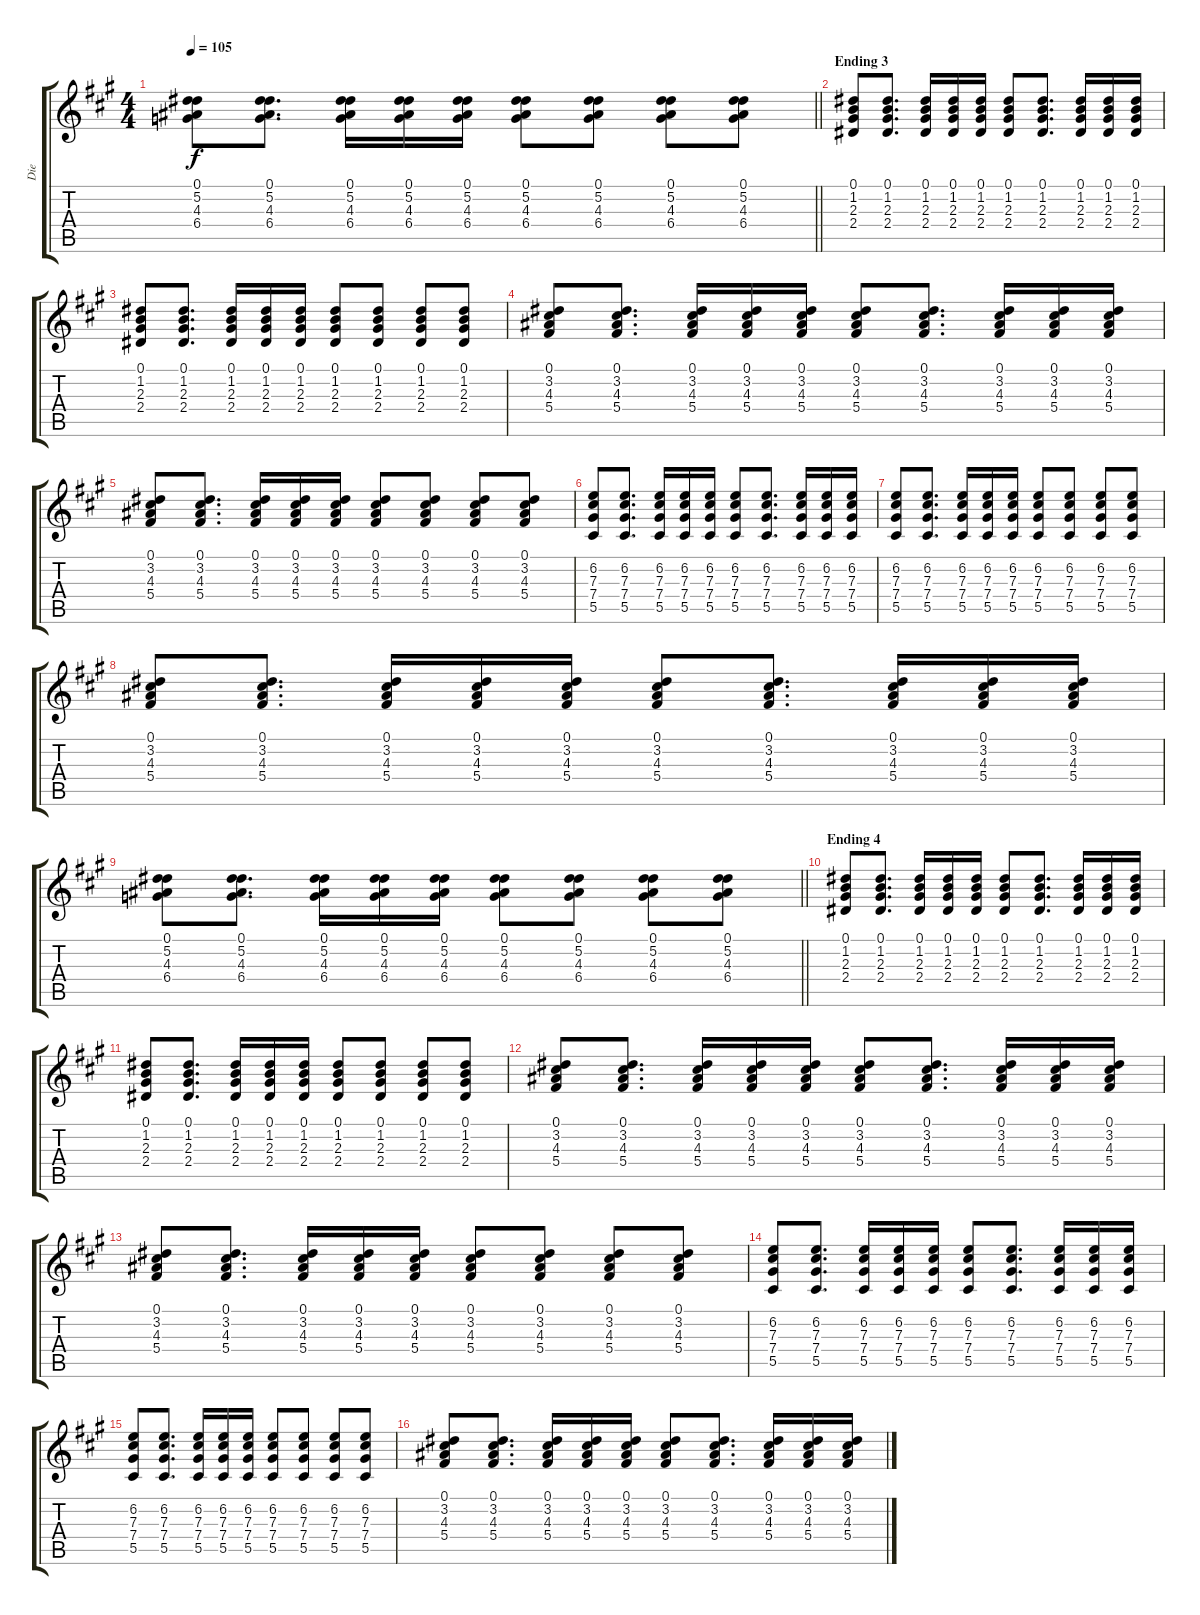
\track ("Die" "Die") {instrument acousticguitarsteel}
\staff {score tabs}
\tuning (Eb4 Bb3 Gb3 Db3 Ab2 Db2) {hide}
\ts (4 4)
\tempo 105
\clef g2
\barLineRight lightlight
\ks f#minor
(0.1 5.2 4.3 6.4).8{dy f} (0.1 5.2 4.3 6.4).8{d} (0.1 5.2 4.3 6.4).16 (0.1 5.2 4.3 6.4).16 (0.1 5.2 4.3 6.4).16 (0.1 5.2 4.3 6.4).8 (0.1 5.2 4.3 6.4).8 (0.1 5.2 4.3 6.4).8 (0.1 5.2 4.3 6.4).8 |
\section ("" "Ending 3")
(0.1 1.2 2.3 2.4).8 (0.1 1.2 2.3 2.4).8{d} (0.1 1.2 2.3 2.4).16 (0.1 1.2 2.3 2.4).16 (0.1 1.2 2.3 2.4).16 (0.1 1.2 2.3 2.4).8 (0.1 1.2 2.3 2.4).8{d} (0.1 1.2 2.3 2.4).16 (0.1 1.2 2.3 2.4).16 (0.1 1.2 2.3 2.4).16 |
(0.1 1.2 2.3 2.4).8 (0.1 1.2 2.3 2.4).8{d} (0.1 1.2 2.3 2.4).16 (0.1 1.2 2.3 2.4).16 (0.1 1.2 2.3 2.4).16 (0.1 1.2 2.3 2.4).8 (0.1 1.2 2.3 2.4).8 (0.1 1.2 2.3 2.4).8 (0.1 1.2 2.3 2.4).8 |
(0.1 3.2 4.3 5.4).8 (0.1 3.2 4.3 5.4).8{d} (0.1 3.2 4.3 5.4).16 (0.1 3.2 4.3 5.4).16 (0.1 3.2 4.3 5.4).16 (0.1 3.2 4.3 5.4).8 (0.1 3.2 4.3 5.4).8{d} (0.1 3.2 4.3 5.4).16 (0.1 3.2 4.3 5.4).16 (0.1 3.2 4.3 5.4).16 |
(0.1 3.2 4.3 5.4).8 (0.1 3.2 4.3 5.4).8{d} (0.1 3.2 4.3 5.4).16 (0.1 3.2 4.3 5.4).16 (0.1 3.2 4.3 5.4).16 (0.1 3.2 4.3 5.4).8 (0.1 3.2 4.3 5.4).8 (0.1 3.2 4.3 5.4).8 (0.1 3.2 4.3 5.4).8 |
(6.2 7.3 7.4 5.5).8{volume 11} (6.2 7.3 7.4 5.5).8{d} (6.2 7.3 7.4 5.5).16 (6.2 7.3 7.4 5.5).16 (6.2 7.3 7.4 5.5).16 (6.2 7.3 7.4 5.5).8 (6.2 7.3 7.4 5.5).8{d} (6.2 7.3 7.4 5.5).16 (6.2 7.3 7.4 5.5).16 (6.2 7.3 7.4 5.5).16 |
(6.2 7.3 7.4 5.5).8 (6.2 7.3 7.4 5.5).8{d} (6.2 7.3 7.4 5.5).16 (6.2 7.3 7.4 5.5).16 (6.2 7.3 7.4 5.5).16 (6.2 7.3 7.4 5.5).8 (6.2 7.3 7.4 5.5).8 (6.2 7.3 7.4 5.5).8 (6.2 7.3 7.4 5.5).8 |
(0.1 3.2 4.3 5.4).8 (0.1 3.2 4.3 5.4).8{d} (0.1 3.2 4.3 5.4).16 (0.1 3.2 4.3 5.4).16 (0.1 3.2 4.3 5.4).16 (0.1 3.2 4.3 5.4).8 (0.1 3.2 4.3 5.4).8{d} (0.1 3.2 4.3 5.4).16 (0.1 3.2 4.3 5.4).16 (0.1 3.2 4.3 5.4).16 |
\barLineRight lightlight
(0.1 5.2 4.3 6.4).8 (0.1 5.2 4.3 6.4).8{d} (0.1 5.2 4.3 6.4).16 (0.1 5.2 4.3 6.4).16 (0.1 5.2 4.3 6.4).16 (0.1 5.2 4.3 6.4).8 (0.1 5.2 4.3 6.4).8 (0.1 5.2 4.3 6.4).8 (0.1 5.2 4.3 6.4).8 |
\section ("" "Ending 4")
(0.1 1.2 2.3 2.4).8{volume 9} (0.1 1.2 2.3 2.4).8{d} (0.1 1.2 2.3 2.4).16 (0.1 1.2 2.3 2.4).16 (0.1 1.2 2.3 2.4).16 (0.1 1.2 2.3 2.4).8 (0.1 1.2 2.3 2.4).8{d} (0.1 1.2 2.3 2.4).16 (0.1 1.2 2.3 2.4).16 (0.1 1.2 2.3 2.4).16 |
(0.1 1.2 2.3 2.4).8 (0.1 1.2 2.3 2.4).8{d} (0.1 1.2 2.3 2.4).16 (0.1 1.2 2.3 2.4).16 (0.1 1.2 2.3 2.4).16 (0.1 1.2 2.3 2.4).8 (0.1 1.2 2.3 2.4).8 (0.1 1.2 2.3 2.4).8 (0.1 1.2 2.3 2.4).8 |
(0.1 3.2 4.3 5.4).8 (0.1 3.2 4.3 5.4).8{d} (0.1 3.2 4.3 5.4).16 (0.1 3.2 4.3 5.4).16 (0.1 3.2 4.3 5.4).16 (0.1 3.2 4.3 5.4).8 (0.1 3.2 4.3 5.4).8{d} (0.1 3.2 4.3 5.4).16 (0.1 3.2 4.3 5.4).16 (0.1 3.2 4.3 5.4).16 |
(0.1 3.2 4.3 5.4).8 (0.1 3.2 4.3 5.4).8{d} (0.1 3.2 4.3 5.4).16 (0.1 3.2 4.3 5.4).16 (0.1 3.2 4.3 5.4).16 (0.1 3.2 4.3 5.4).8 (0.1 3.2 4.3 5.4).8 (0.1 3.2 4.3 5.4).8 (0.1 3.2 4.3 5.4).8 |
(6.2 7.3 7.4 5.5).8{volume 6} (6.2 7.3 7.4 5.5).8{d} (6.2 7.3 7.4 5.5).16 (6.2 7.3 7.4 5.5).16 (6.2 7.3 7.4 5.5).16 (6.2 7.3 7.4 5.5).8 (6.2 7.3 7.4 5.5).8{d} (6.2 7.3 7.4 5.5).16 (6.2 7.3 7.4 5.5).16 (6.2 7.3 7.4 5.5).16 |
(6.2 7.3 7.4 5.5).8 (6.2 7.3 7.4 5.5).8{d} (6.2 7.3 7.4 5.5).16 (6.2 7.3 7.4 5.5).16 (6.2 7.3 7.4 5.5).16 (6.2 7.3 7.4 5.5).8 (6.2 7.3 7.4 5.5).8 (6.2 7.3 7.4 5.5).8 (6.2 7.3 7.4 5.5).8 |
(0.1 3.2 4.3 5.4).8 (0.1 3.2 4.3 5.4).8{d} (0.1 3.2 4.3 5.4).16 (0.1 3.2 4.3 5.4).16 (0.1 3.2 4.3 5.4).16 (0.1 3.2 4.3 5.4).8 (0.1 3.2 4.3 5.4).8{d} (0.1 3.2 4.3 5.4).16 (0.1 3.2 4.3 5.4).16 (0.1 3.2 4.3 5.4).16
